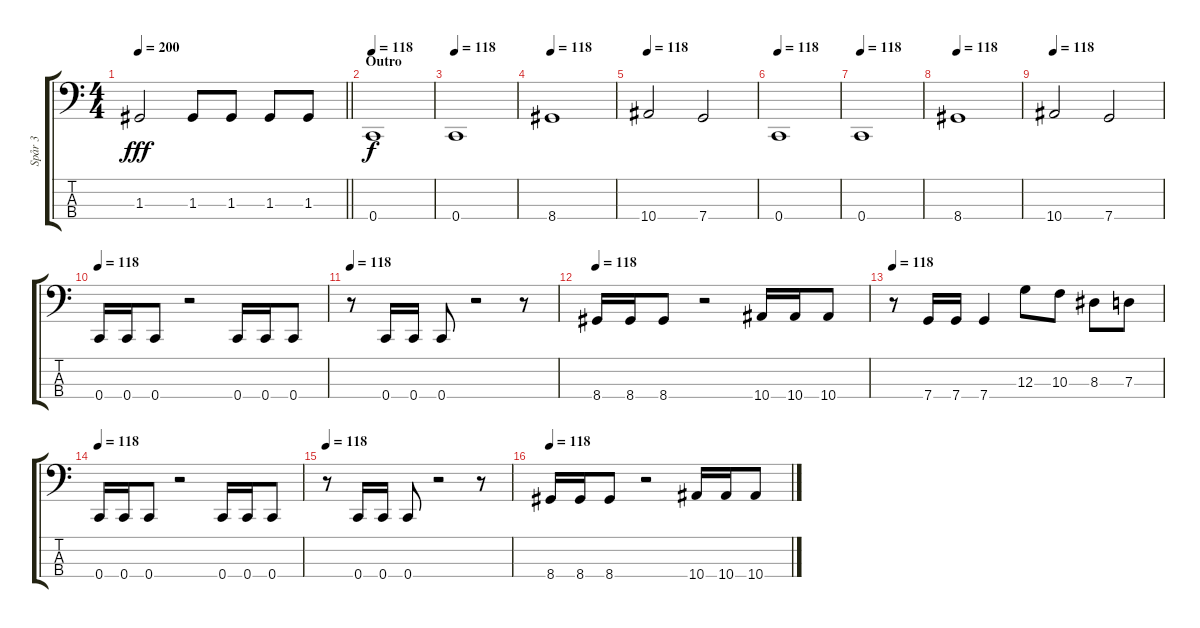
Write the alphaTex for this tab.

\track ("Spår 3" "Spår 3") {instrument electricbassfinger}
\staff {score tabs}
\tuning (F2 C2 G1 C1) {hide}
\ts (4 4)
\tempo 200
\clef f4
\barLineRight lightlight
\ks c
1.3{t}.2{dy fff} 1.3.8 1.3.8 1.3.8 1.3.8 |
\section ("" "Outro")
\tempo 117
\tempo 118
0.4.1{dy f} |
\tempo 118
0.4.1 |
\tempo 118
8.4.1 |
\tempo 118
10.4.2 7.4.2 |
\tempo 117
\tempo 118
0.4.1 |
\tempo 118
0.4.1 |
\tempo 118
8.4.1 |
\tempo 118
10.4.2 7.4.2 |
\tempo 118
0.4.16 0.4.16 0.4.8 r.2 0.4.16 0.4.16 0.4.8 |
\tempo 118
r.8 0.4.16 0.4.16 0.4.8 r.2 r.8 |
\tempo 118
8.4.16 8.4.16 8.4.8 r.2 10.4.16 10.4.16 10.4.8 |
\tempo 118
r.8 7.4.16 7.4.16 7.4.4 12.3.8 10.3.8 8.3.8 7.3.8 |
\tempo 118
0.4.16 0.4.16 0.4.8 r.2 0.4.16 0.4.16 0.4.8 |
\tempo 118
r.8 0.4.16 0.4.16 0.4.8 r.2 r.8 |
\tempo 118
8.4.16 8.4.16 8.4.8 r.2 10.4.16 10.4.16 10.4.8
